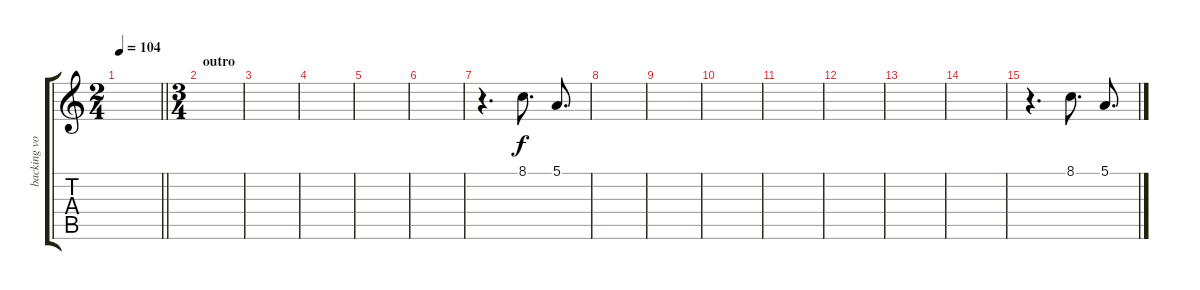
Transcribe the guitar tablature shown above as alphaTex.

\track ("backing vocals" "backing vo") {instrument tenorsax}
\staff {score tabs}
\tuning (E4 B3 G3 D3 A2 E2) {hide}
\ts (2 4)
\tempo 104
\clef g2
\barLineRight lightlight
\ks c
|
\ts (3 4)
\section ("" "outro")
|
|
|
|
|
r.4{d} 8.1.8{d} 5.1.8{d} |
|
|
|
|
|
|
|
r.4{d} 8.1.8{d} 5.1.8{d}
